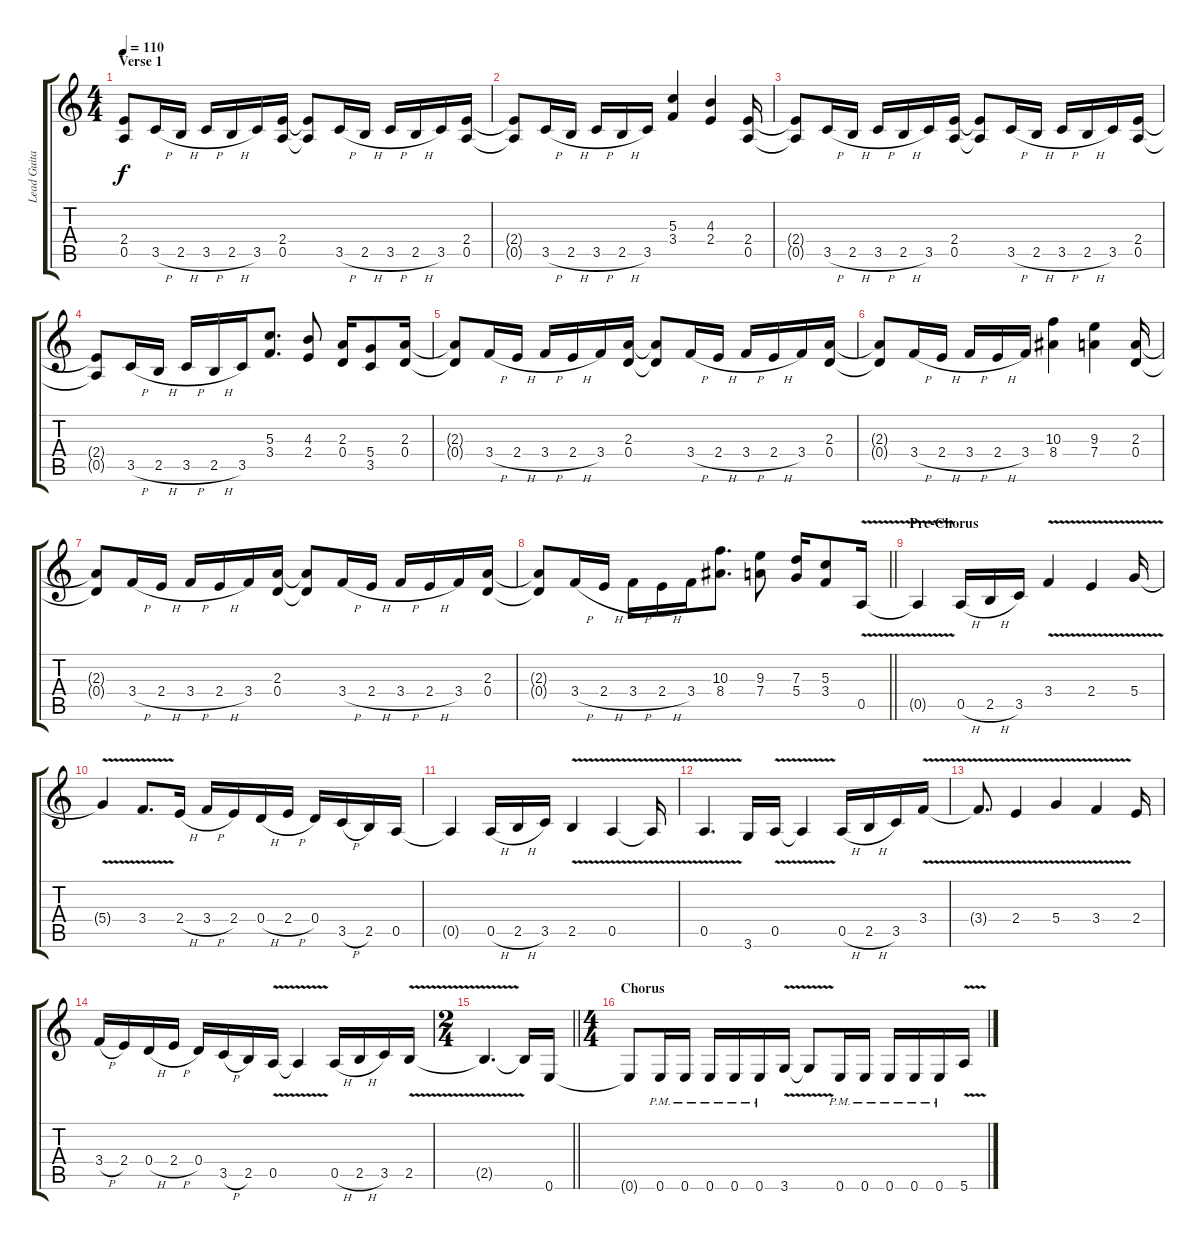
\track ("Lead Guitar" "Lead Guita") {instrument distortionguitar}
\staff {score tabs}
\tuning (E4 B3 G3 D3 A2 E2) {hide}
\ts (4 4)
\section ("" "Verse 1")
\tempo 110
\clef g2
\ks c
(2.4{t} 0.5{t}).8{dy f} 3.5{h}.16 2.5{h}.16 3.5{h}.16 2.5{h}.16 3.5.16 (2.4 0.5).16 (2.4{t} 0.5{t}).8 3.5{h}.16 2.5{h}.16 3.5{h}.16 2.5{h}.16 3.5.16 (2.4 0.5).16 |
(2.4{t} 0.5{t}).8 3.5{h}.16 2.5{h}.16 3.5{h}.16 2.5{h}.16 3.5.16 (5.3 3.4).4 (4.3 2.4).4 (2.4 0.5).16 |
(2.4{t} 0.5{t}).8 3.5{h}.16 2.5{h}.16 3.5{h}.16 2.5{h}.16 3.5.16 (2.4 0.5).16 (2.4{t} 0.5{t}).8 3.5{h}.16 2.5{h}.16 3.5{h}.16 2.5{h}.16 3.5.16 (2.4 0.5).16 |
(2.4{t} 0.5{t}).8 3.5{h}.16 2.5{h}.16 3.5{h}.16 2.5{h}.16 3.5.16 (5.3 3.4).8{d} (4.3 2.4).8 (2.3 0.4).16 (5.4 3.5).8 (2.3 0.4).16 |
(2.3{t} 0.4{t}).8 3.4{h}.16 2.4{h}.16 3.4{h}.16 2.4{h}.16 3.4.16 (2.3 0.4).16 (2.3{t} 0.4{t}).8 3.4{h}.16 2.4{h}.16 3.4{h}.16 2.4{h}.16 3.4.16 (2.3 0.4).16 |
(2.3{t} 0.4{t}).8 3.4{h}.16 2.4{h}.16 3.4{h}.16 2.4{h}.16 3.4.16 (10.3 8.4).4 (9.3 7.4).4 (2.3 0.4).16 |
(2.3{t} 0.4{t}).8 3.4{h}.16 2.4{h}.16 3.4{h}.16 2.4{h}.16 3.4.16 (2.3 0.4).16 (2.3{t} 0.4{t}).8 3.4{h}.16 2.4{h}.16 3.4{h}.16 2.4{h}.16 3.4.16 (2.3 0.4).16 |
\barLineRight lightlight
(2.3{t} 0.4{t}).8 3.4{h}.16 2.4{h}.16 3.4{h}.16 2.4{h}.16 3.4.16 (10.3 8.4).8{d} (9.3 7.4).8 (7.3 5.4).16 (5.3 3.4).8 0.5{v}.16 |
\section ("" "Pre-Chorus")
0.5{t}.4 0.5{h}.16 2.5{h}.16 3.5.16 3.4{v}.4 2.4{v}.4 5.4{v}.16 |
5.4{t}.4 3.4{v}.8{d} 2.4{h}.16 3.4{h}.16 2.4.16 0.4{h}.16 2.4{h}.16 0.4.16 3.5{h}.16 2.5.16 0.5.16 |
0.5{t}.4 0.5{h}.16 2.5{h}.16 3.5.16 2.5{v}.4 0.5{v}.4 0.5{t}.16 |
0.5{v}.4{d} 3.6.16 0.5{v}.16 0.5{t}.4 0.5{h}.16 2.5{h}.16 3.5.16 3.4{v}.16 |
3.4{t}.8{d} 2.4{v}.4 5.4{v}.4 3.4{v}.4 2.4.16 |
3.4{h}.16 2.4.16 0.4{h}.16 2.4{h}.16 0.4.16 3.5{h}.16 2.5.16 0.5{v}.16 0.5{t}.4 0.5{h}.16 2.5{h}.16 3.5.16 2.5{v}.16 |
\ts (2 4)
\barLineRight lightlight
2.5{t}.4{d} 2.5{t}.16 0.6.16 |
\ts (4 4)
\section ("" "Chorus")
0.6{t}.8 0.6{pm}.16 0.6{pm}.16 0.6{pm}.16 0.6{pm}.16 0.6{pm}.16 3.6{v}.16 3.6{t}.8 0.6{pm}.16 0.6{pm}.16 0.6{pm}.16 0.6{pm}.16 0.6{pm}.16 5.6{v}.16
